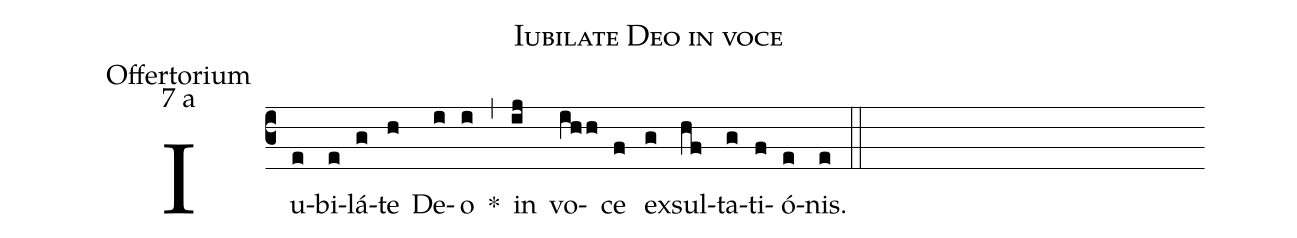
name: Iubilate Deo in voce;
office-part: Offertorium;
mode: 7;
mode-differentia: a;
%%
(c3)

Iu(e)bi(e)lá(g)te(h) De(i)o(i) *(,) in(ij) vo(ihh)ce(f) ex(g)sul(hf)ta(g)ti(f)ó(e)nis.(e)

(::)
